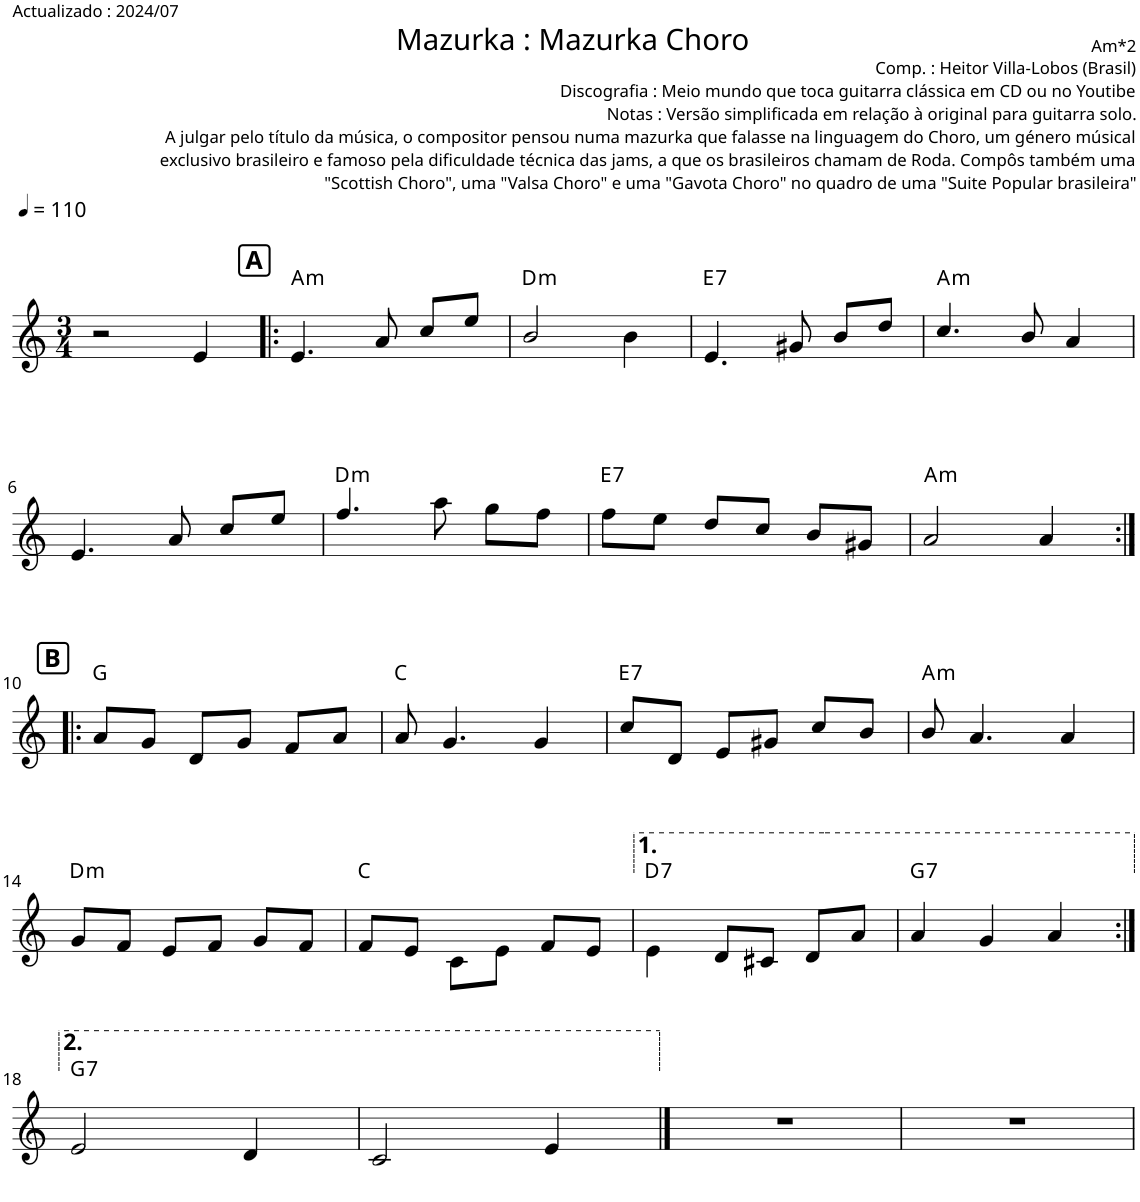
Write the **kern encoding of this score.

**kern	**harte
*part1	*part1
*staff1	*
*I"Piano	*
*I'Pno.	*
*clefG2	*
*k[]	*
*M3/4	*
*MM110	*
=1	=1
2r	.
4e/	.
!!LO:REH:place=s1:a:B:cj:fs=12:t=A
=2!|:	=2!|:
!	!LO:H:kt=m
4.e/	A:min
8a/	.
8cc/L	.
8ee/J	.
=3	=3
!	!LO:H:kt=m
2b/	D:min
4b\	.
=4	=4
!	!LO:H:kt=7
4.e/	E:7
8g#X/	.
8b/L	.
8dd/J	.
=5	=5
!	!LO:H:kt=m
4.cc/	A:min
8b/	.
4a/	.
!!LO:LB:g=z
=6	=6
4.e/	.
8a/	.
8cc/L	.
8ee/J	.
=7	=7
!	!LO:H:kt=m
4.ff/	D:min
8aa\	.
8gg\L	.
8ff\J	.
=8	=8
!	!LO:H:kt=7
8ff\L	E:7
8ee\J	.
8dd/L	.
8cc/J	.
8b/L	.
8g#X/J	.
=9	=9
!	!LO:H:kt=m
2a/	A:min
4a/	.
!!LO:LB:g=z
!!LO:REH:place=s1:a:B:cj:fs=12:t=B
=10:|!|:	=10:|!|:
8a/L	G:maj
!	!LO:H:kt=N.C.
8g/J	N
8d/L	.
8g/J	.
8f/L	.
8a/J	.
=11	=11
8a/	.
4.g/	.
4g/	.
=12	=12
!	!LO:H:kt=7
8cc/L	E:7
!	!LO:H:kt=N.C.
8d/J	N
!	!LO:H:kt=N.C.
8e/L	N
!	!LO:H:kt=N.C.
8g#X/J	N
8cc/L	.
8b/J	.
=13	=13
!	!LO:H:kt=m
8b/	A:min
4.a/	.
4a/	.
!!LO:LB:g=z
=14	=14
!	!LO:H:kt=m
8g/L	D:min
8f/J	.
8e/L	.
8f/J	.
8g/L	.
8f/J	.
=15	=15
8f/L	.
8e/J	.
8c\L	.
8e\J	.
8f/L	.
8e/J	.
=16	=16
!	!LO:H:kt=7
4e\	D:7
8d/L	.
8c#X/J	.
8d/L	.
8a/J	.
=17	=17
!	!LO:H:kt=7
4a/	G:7
4g/	.
4a/	.
!!LO:LB:g=z
=18:|!	=18:|!
!	!LO:H:kt=7
2e/	G:7
4d/	.
=19	=19
2c/	.
4e/	.
==20	==20
2.r	.
=21	=21
2.r	.
=	=
*-	*-
